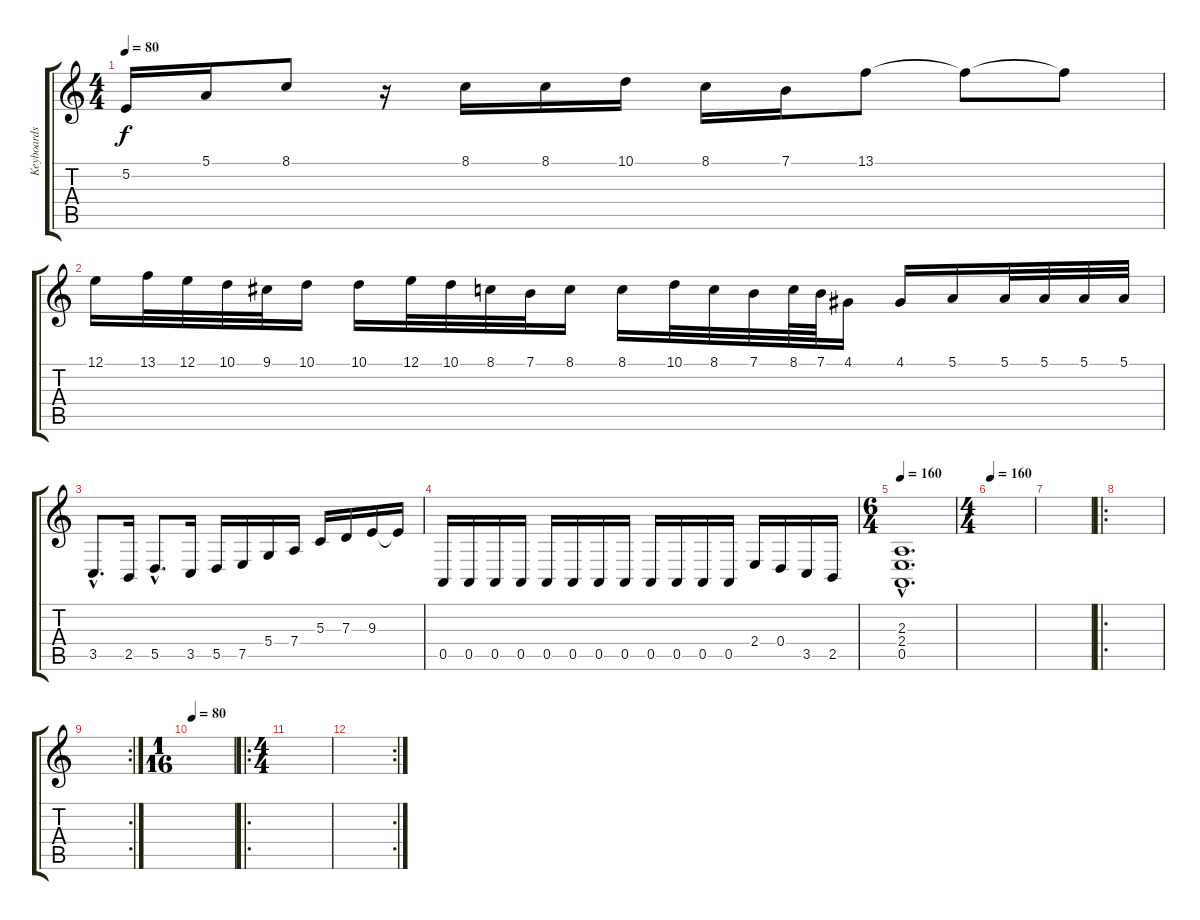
\track ("Keyboards" "Keyboards") {instrument lead2sawtooth}
\staff {score tabs}
\tuning (E4 B3 G3 D3 A2 E2) {hide}
\ts (4 4)
\tempo 80
\clef g2
\ks c
5.2.16{dy f} 5.1.16 8.1.8 r.16 8.1.16 8.1.16 10.1.16 8.1.16 7.1.16 13.1.8 13.1{t}.8 13.1{t}.8 |
12.1.16 13.1.32 12.1.32 10.1.32 9.1.32 10.1.16 10.1.16 12.1.32 10.1.32 8.1.32 7.1.32 8.1.16 8.1.16 10.1.32 8.1.32 7.1.32 8.1.64 7.1.64 4.1.16 4.1.16 5.1.16 5.1.32 5.1.32 5.1.32 5.1.32 |
3.5{hac}.8{d} 2.5.16 5.5{hac}.8{d} 3.5.16 5.5.16 7.5.16 5.4.16 7.4.16 5.3.16 7.3.16 9.3.16 9.3{t}.16 |
0.5.16 0.5.16 0.5.16 0.5.16 0.5.16 0.5.16 0.5.16 0.5.16 0.5.16 0.5.16 0.5.16 0.5.16 2.4.16 0.4.16 3.5.16 2.5.16 |
\ts (6 4)
\tempo 160
(2.3{hac} 2.4{hac} 0.5{hac}).1{d volume 0} |
\ts (4 4)
\tempo 160
|
|
\ro
|
\rc 2
|
\ts (1 16)
\tempo 80
|
\ro
\ts (4 4)
|
\rc 2
